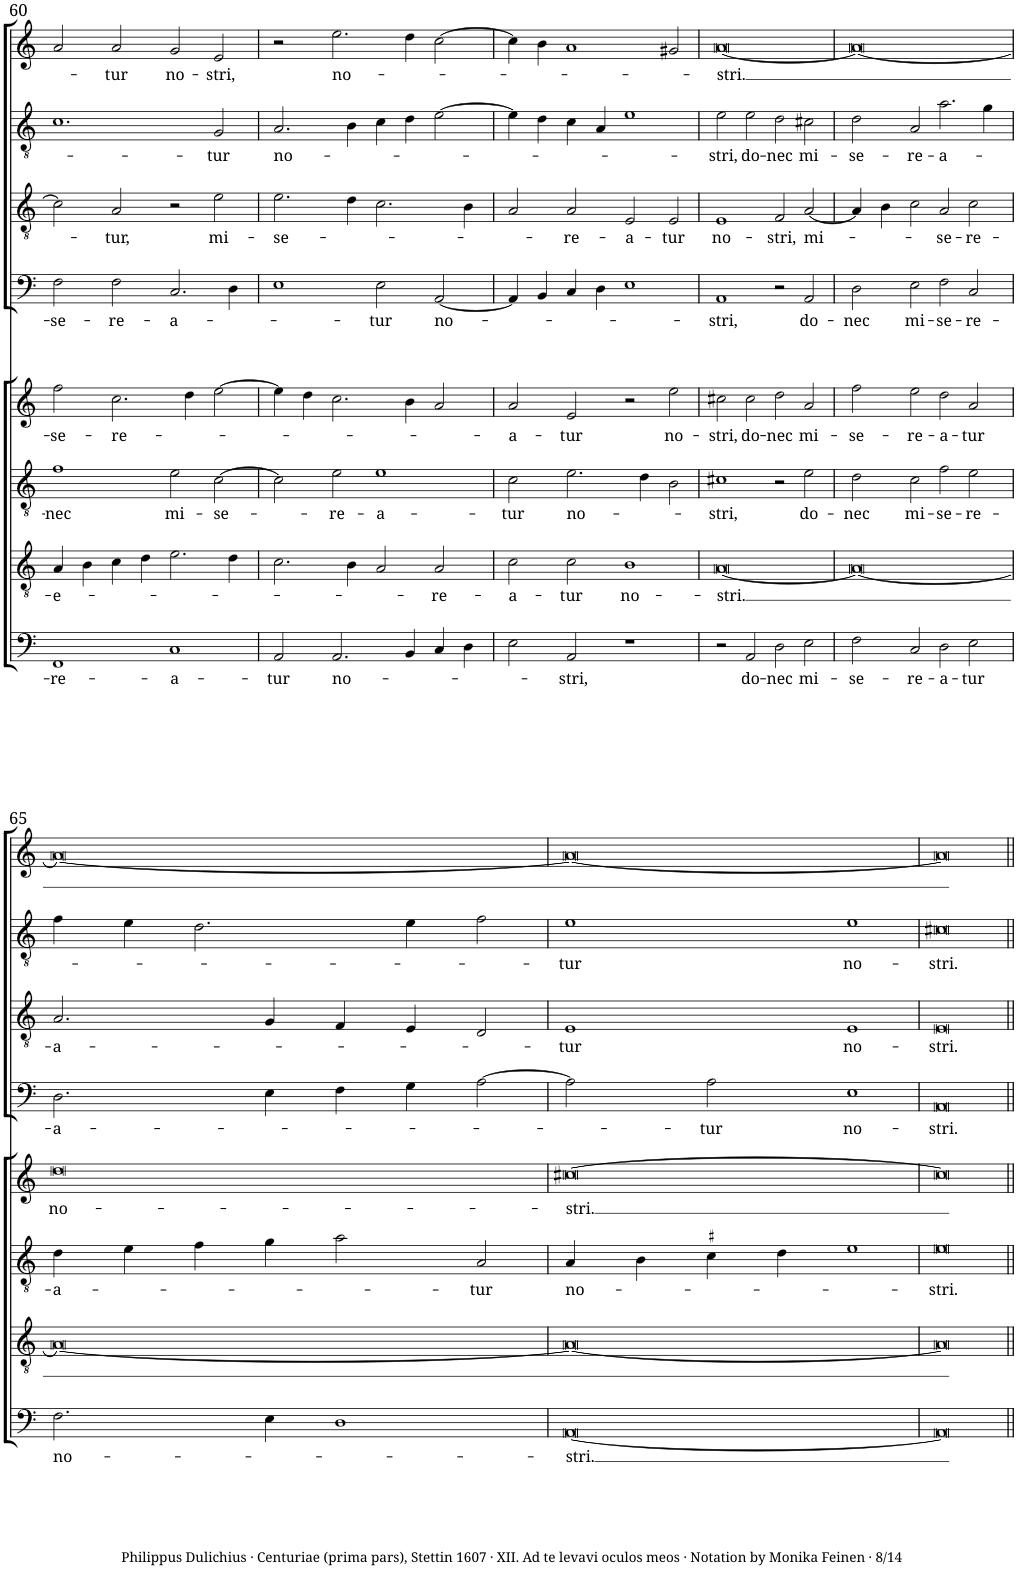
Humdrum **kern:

**kern	**text	**kern	**text	**kern	**text	**kern	**text	**kern	**text	**kern	**text	**kern	**text	**kern	**text
*part8	*part8	*part7	*part7	*part6	*part6	*part5	*part5	*part4	*part4	*part3	*part3	*part2	*part2	*part1	*part1
*staff8	*staff8	*staff7	*staff7	*staff6	*staff6	*staff5	*staff5	*staff4	*staff4	*staff3	*staff3	*staff2	*staff2	*staff1	*staff1
*I"Basis.	*	*I"Tenor.	*	*I"Altus.	*	*I"Discantus.	*	*I"Quinta vox.	*	*I"Sexta vox.	*	*I"Septima vox.	*	*I"Octava vox.	*
!!LO:PB:g=z
*clefF4	*	*clefGv2	*	*clefGv2	*	*clefG2	*	*clefF4	*	*clefGv2	*	*clefGv2	*	*clefG2	*
*k[]	*	*k[]	*	*k[]	*	*k[]	*	*k[]	*	*k[]	*	*k[]	*	*k[]	*
*M4/2	*	*M4/2	*	*M4/2	*	*M4/2	*	*M4/2	*	*M4/2	*	*M4/2	*	*M4/2	*
*met(c)	*	*met(c)	*	*met(c)	*	*met(c)	*	*met(c)	*	*met(c)	*	*met(c)	*	*met(c)	*
=60	=60	=60	=60	=60	=60	=60	=60	=60	=60	=60	=60	=60	=60	=60	=60
!	!LO:LY:b	!	!LO:LY:b	!	!LO:LY:b	!	!LO:LY:b	!	!LO:LY:b	!	!	!	!	!	!
1FF	-re-	4A/	-e-	1f	-nec	2ff\	-se-	2F\	-se-	2c\]	.	1.c	.	2a/	.
.	.	4B\	.	.	.	.	.	.	.	.	.	.	.	.	.
!	!	!	!	!	!	!	!LO:LY:b	!	!LO:LY:b	!	!LO:LY:b	!	!	!	!LO:LY:b
.	.	4c\	.	.	.	2.cc\	-re-	2F\	-re-	2A/	-tur,	.	.	2a/	-tur
.	.	4d\	.	.	.	.	.	.	.	.	.	.	.	.	.
!	!LO:LY:b	!	!	!	!LO:LY:b	!	!	!	!LO:LY:b	!	!	!	!	!	!LO:LY:b
1C	-a-	2.e\	.	2e\	mi-	.	.	2.C/	-a-	2r	.	.	.	2g/	no-
.	.	.	.	.	.	4dd\	.	.	.	.	.	.	.	.	.
!	!	!	!	!	!LO:LY:b	!	!	!	!	!	!LO:LY:b	!	!LO:LY:b	!	!LO:LY:b
.	.	.	.	[2c\	-se-	[2ee\	.	.	.	2e\	mi-	2G/	-tur	2e/	-stri,
.	.	4d\	.	.	.	.	.	4D\	.	.	.	.	.	.	.
=61	=61	=61	=61	=61	=61	=61	=61	=61	=61	=61	=61	=61	=61	=61	=61
!	!LO:LY:b	!	!	!	!	!	!	!	!	!	!LO:LY:b	!	!LO:LY:b	!	!
2AA/	-tur	2.c\	.	2c\]	.	4ee\]	.	1E	.	2.e\	-se-	2.A/	no-	2r	.
.	.	.	.	.	.	4dd\	.	.	.	.	.	.	.	.	.
!	!LO:LY:b	!	!	!	!LO:LY:b	!	!	!	!	!	!	!	!	!	!LO:LY:b
2.AA/	no-	.	.	2e\	-re-	2.cc\	.	.	.	.	.	.	.	2.ee\	no-
.	.	4B\	.	.	.	.	.	.	.	4d\	.	4B\	.	.	.
!	!	!	!	!	!LO:LY:b	!	!	!	!LO:LY:b	!	!	!	!	!	!
.	.	2A/	.	1e	-a-	.	.	2E\	-tur	2.c\	.	4c\	.	.	.
4BB/	.	.	.	.	.	4b\	.	.	.	.	.	4d\	.	4dd\	.
!	!	!	!LO:LY:b	!	!	!	!	!	!LO:LY:b	!	!	!	!	!	!
4C/	.	2A/	-re-	.	.	2a/	.	[2AA/	no-	.	.	[2e\	.	[2cc\	.
4D\	.	.	.	.	.	.	.	.	.	4B\	.	.	.	.	.
=62	=62	=62	=62	=62	=62	=62	=62	=62	=62	=62	=62	=62	=62	=62	=62
!	!	!	!LO:LY:b	!	!LO:LY:b	!	!LO:LY:b	!	!	!	!	!	!	!	!
2E\	.	2c\	-a-	2c\	-tur	2a/	-a-	4AA/]	.	2A/	.	4e\]	.	4cc\]	.
.	.	.	.	.	.	.	.	4BB/	.	.	.	4d\	.	4b\	.
!	!LO:LY:b	!	!LO:LY:b	!	!LO:LY:b	!	!LO:LY:b	!	!	!	!LO:LY:b	!	!	!	!
2AA/	-stri,	2c\	-tur	2.e\	no-	2e/	-tur	4C/	.	2A/	-re-	4c\	.	1a	.
.	.	.	.	.	.	.	.	4D\	.	.	.	4A/	.	.	.
!	!	!	!LO:LY:b	!	!	!	!	!	!	!	!LO:LY:b	!	!	!	!
1r	.	1B	no-	.	.	2r	.	1E	.	2E/	-a-	1e	.	.	.
.	.	.	.	4d\	.	.	.	.	.	.	.	.	.	.	.
!	!	!	!	!	!	!	!LO:LY:b	!	!	!	!LO:LY:b	!	!	!	!
.	.	.	.	2B\	.	2ee\	no-	.	.	2E/	-tur	.	.	2g#X/	.
=63	=63	=63	=63	=63	=63	=63	=63	=63	=63	=63	=63	=63	=63	=63	=63
!	!	!	!LO:LY:b	!	!LO:LY:b	!	!LO:LY:b	!	!LO:LY:b	!	!LO:LY:b	!	!LO:LY:b	!	!LO:LY:b
2r	.	[0A	-stri.	1c#X	-stri,	2cc#X\	-stri,	1AA	-stri,	1E	no-	2e\	-stri,	[0a	-stri.
!	!LO:LY:b	!	!	!	!	!	!LO:LY:b	!	!	!	!	!	!LO:LY:b	!	!
2AA/	do-	.	.	.	.	2cc#\	do-	.	.	.	.	2e\	do-	.	.
!	!LO:LY:b	!	!	!	!	!	!LO:LY:b	!	!	!	!LO:LY:b	!	!LO:LY:b	!	!
2D\	-nec	.	.	2r	.	2dd\	-nec	2r	.	2F/	-stri,	2d\	-nec	.	.
!	!LO:LY:b	!	!	!	!LO:LY:b	!	!LO:LY:b	!	!LO:LY:b	!	!LO:LY:b	!	!LO:LY:b	!	!
2E\	mi-	.	.	2e\	do-	2a/	mi-	2AA/	do-	[2A/	mi-	2c#X\	mi-	.	.
=64	=64	=64	=64	=64	=64	=64	=64	=64	=64	=64	=64	=64	=64	=64	=64
!	!LO:LY:b	!	!	!	!LO:LY:b	!	!LO:LY:b	!	!LO:LY:b	!	!	!	!LO:LY:b	!	!
2F\	-se-	0A_	.	2d\	-nec	2ff\	-se-	2D\	-nec	4A/]	.	2d\	-se-	0a_	.
.	.	.	.	.	.	.	.	.	.	4B\	.	.	.	.	.
!	!LO:LY:b	!	!	!	!LO:LY:b	!	!LO:LY:b	!	!LO:LY:b	!	!	!	!LO:LY:b	!	!
2C/	-re-	.	.	2c\	mi-	2ee\	-re-	2E\	mi-	2c\	.	2A/	-re-	.	.
!	!LO:LY:b	!	!	!	!LO:LY:b	!	!LO:LY:b	!	!LO:LY:b	!	!LO:LY:b	!	!LO:LY:b	!	!
2D\	-a-	.	.	2f\	-se-	2dd\	-a-	2F\	-se-	2A/	-se-	2.a\	-a-	.	.
!	!LO:LY:b	!	!	!	!LO:LY:b	!	!LO:LY:b	!	!LO:LY:b	!	!LO:LY:b	!	!	!	!
2E\	-tur	.	.	2e\	-re-	2a/	-tur	2C/	-re-	2c\	-re-	.	.	.	.
.	.	.	.	.	.	.	.	.	.	.	.	4g\	.	.	.
!!LO:LB:g=z
=65	=65	=65	=65	=65	=65	=65	=65	=65	=65	=65	=65	=65	=65	=65	=65
!	!LO:LY:b	!	!	!	!LO:LY:b	!	!LO:LY:b	!	!LO:LY:b	!	!LO:LY:b	!	!	!	!
2.F\	no-	0A_	.	4d\	-a-	0dd	no-	2.D\	-a-	2.A/	-a-	4f\	.	0a_	.
.	.	.	.	4e\	.	.	.	.	.	.	.	4e\	.	.	.
.	.	.	.	4f\	.	.	.	.	.	.	.	2.d\	.	.	.
4E\	.	.	.	4g\	.	.	.	4E\	.	4G/	.	.	.	.	.
1D	.	.	.	2a\	.	.	.	4F\	.	4F/	.	.	.	.	.
.	.	.	.	.	.	.	.	4G\	.	4E/	.	4e\	.	.	.
!	!	!	!	!	!LO:LY:b	!	!	!	!	!	!	!	!	!	!
.	.	.	.	2A/	-tur	.	.	[2A\	.	2D/	.	2f\	.	.	.
=66	=66	=66	=66	=66	=66	=66	=66	=66	=66	=66	=66	=66	=66	=66	=66
!	!LO:LY:b	!	!	!	!LO:LY:b	!	!LO:LY:b	!	!	!	!LO:LY:b	!	!LO:LY:b	!	!
[0AA	-stri.	0A_	.	4A/	no-	[0cc#X	-stri.	2A\]	.	1E	-tur	1e	-tur	0a_	.
.	.	.	.	4B\	.	.	.	.	.	.	.	.	.	.	.
!	!	!	!	!	!	!	!	!	!LO:LY:b	!	!	!	!	!	!
.	.	.	.	4c#X\	.	.	.	2A\	-tur	.	.	.	.	.	.
.	.	.	.	4d\	.	.	.	.	.	.	.	.	.	.	.
!	!	!	!	!	!	!	!	!	!LO:LY:b	!	!LO:LY:b	!	!LO:LY:b	!	!
.	.	.	.	1e	.	.	.	1E	no-	1E	no-	1e	no-	.	.
=67	=67	=67	=67	=67	=67	=67	=67	=67	=67	=67	=67	=67	=67	=67	=67
!	!	!	!	!	!LO:LY:b	!	!	!	!LO:LY:b	!	!LO:LY:b	!	!LO:LY:b	!	!
0AA]	.	0A]	.	0e	-stri.	0cc#]	.	0AA	-stri.	0E	-stri.	0c#X	-stri.	0a]	.
=||	=||	=||	=||	=||	=||	=||	=||	=||	=||	=||	=||	=||	=||	=||	=||
*-	*-	*-	*-	*-	*-	*-	*-	*-	*-	*-	*-	*-	*-	*-	*-
